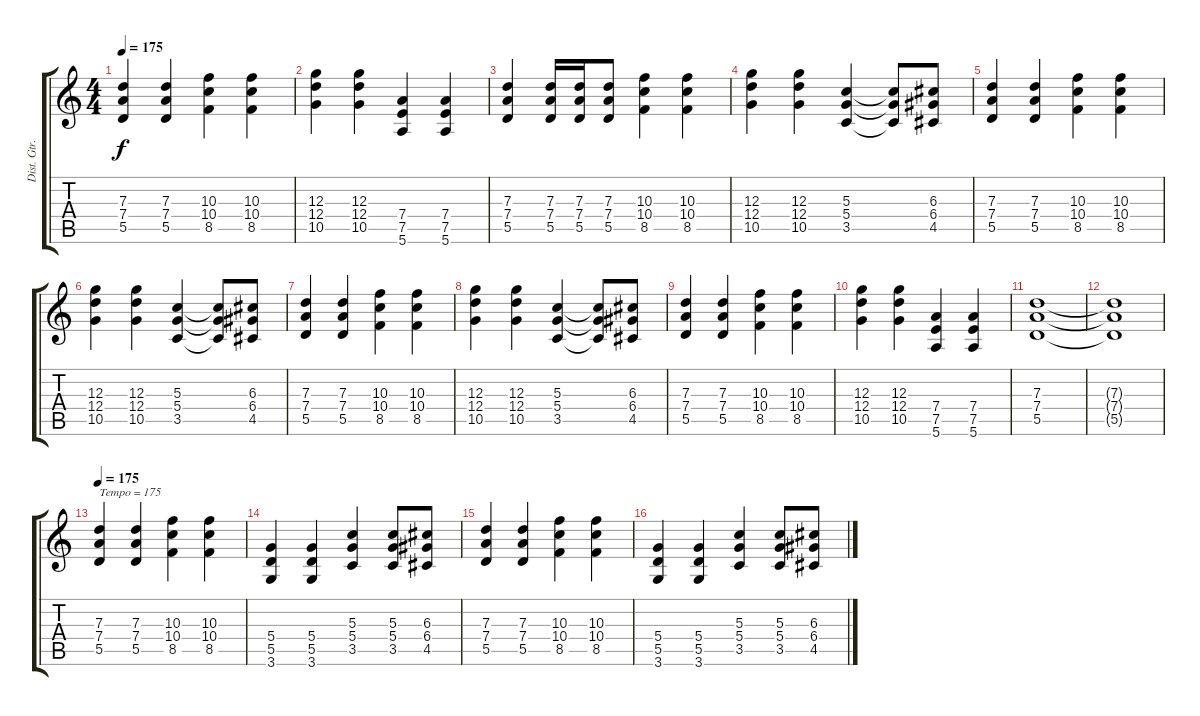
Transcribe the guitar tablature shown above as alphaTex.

\track ("Dist. Gtr." "Dist. Gtr.") {instrument distortionguitar}
\staff {score tabs}
\tuning (E4 B3 G3 D3 A2 E2) {hide}
\ts (4 4)
\tempo 175
\clef g2
\ks c
(7.3 7.4 5.5).4{dy f} (7.3 7.4 5.5).4 (10.3 10.4 8.5).4 (10.3 10.4 8.5).4 |
(12.3 12.4 10.5).4 (12.3 12.4 10.5).4 (7.4 7.5 5.6).4 (7.4 7.5 5.6).4 |
(7.3 7.4 5.5).4 (7.3 7.4 5.5).16 (7.3 7.4 5.5).16 (7.3 7.4 5.5).8 (10.3 10.4 8.5).4 (10.3 10.4 8.5).4 |
(12.3 12.4 10.5).4 (12.3 12.4 10.5).4 (5.3 5.4 3.5).4 (5.3{t} 5.4{t} 3.5{t}).8 (6.3 6.4 4.5).8 |
(7.3 7.4 5.5).4 (7.3 7.4 5.5).4 (10.3 10.4 8.5).4 (10.3 10.4 8.5).4 |
(12.3 12.4 10.5).4 (12.3 12.4 10.5).4 (5.3 5.4 3.5).4 (5.3{t} 5.4{t} 3.5{t}).8 (6.3 6.4 4.5).8 |
(7.3 7.4 5.5).4 (7.3 7.4 5.5).4 (10.3 10.4 8.5).4 (10.3 10.4 8.5).4 |
(12.3 12.4 10.5).4 (12.3 12.4 10.5).4 (5.3 5.4 3.5).4 (5.3{t} 5.4{t} 3.5{t}).8 (6.3 6.4 4.5).8 |
(7.3 7.4 5.5).4 (7.3 7.4 5.5).4 (10.3 10.4 8.5).4 (10.3 10.4 8.5).4 |
(12.3 12.4 10.5).4 (12.3 12.4 10.5).4 (7.4 7.5 5.6).4 (7.4 7.5 5.6).4 |
(7.3 7.4 5.5).1 |
(7.3{t} 7.4{t} 5.5{t}).1 |
\tempo 175
(7.3 7.4 5.5).4{txt "Tempo = 175"} (7.3 7.4 5.5).4 (10.3 10.4 8.5).4 (10.3 10.4 8.5).4 |
(5.4 5.5 3.6).4 (5.4 5.5 3.6).4 (5.3 5.4 3.5).4 (5.3 5.4 3.5).8 (6.3 6.4 4.5).8 |
(7.3 7.4 5.5).4 (7.3 7.4 5.5).4 (10.3 10.4 8.5).4 (10.3 10.4 8.5).4 |
(5.4 5.5 3.6).4 (5.4 5.5 3.6).4 (5.3 5.4 3.5).4 (5.3 5.4 3.5).8 (6.3 6.4 4.5).8
